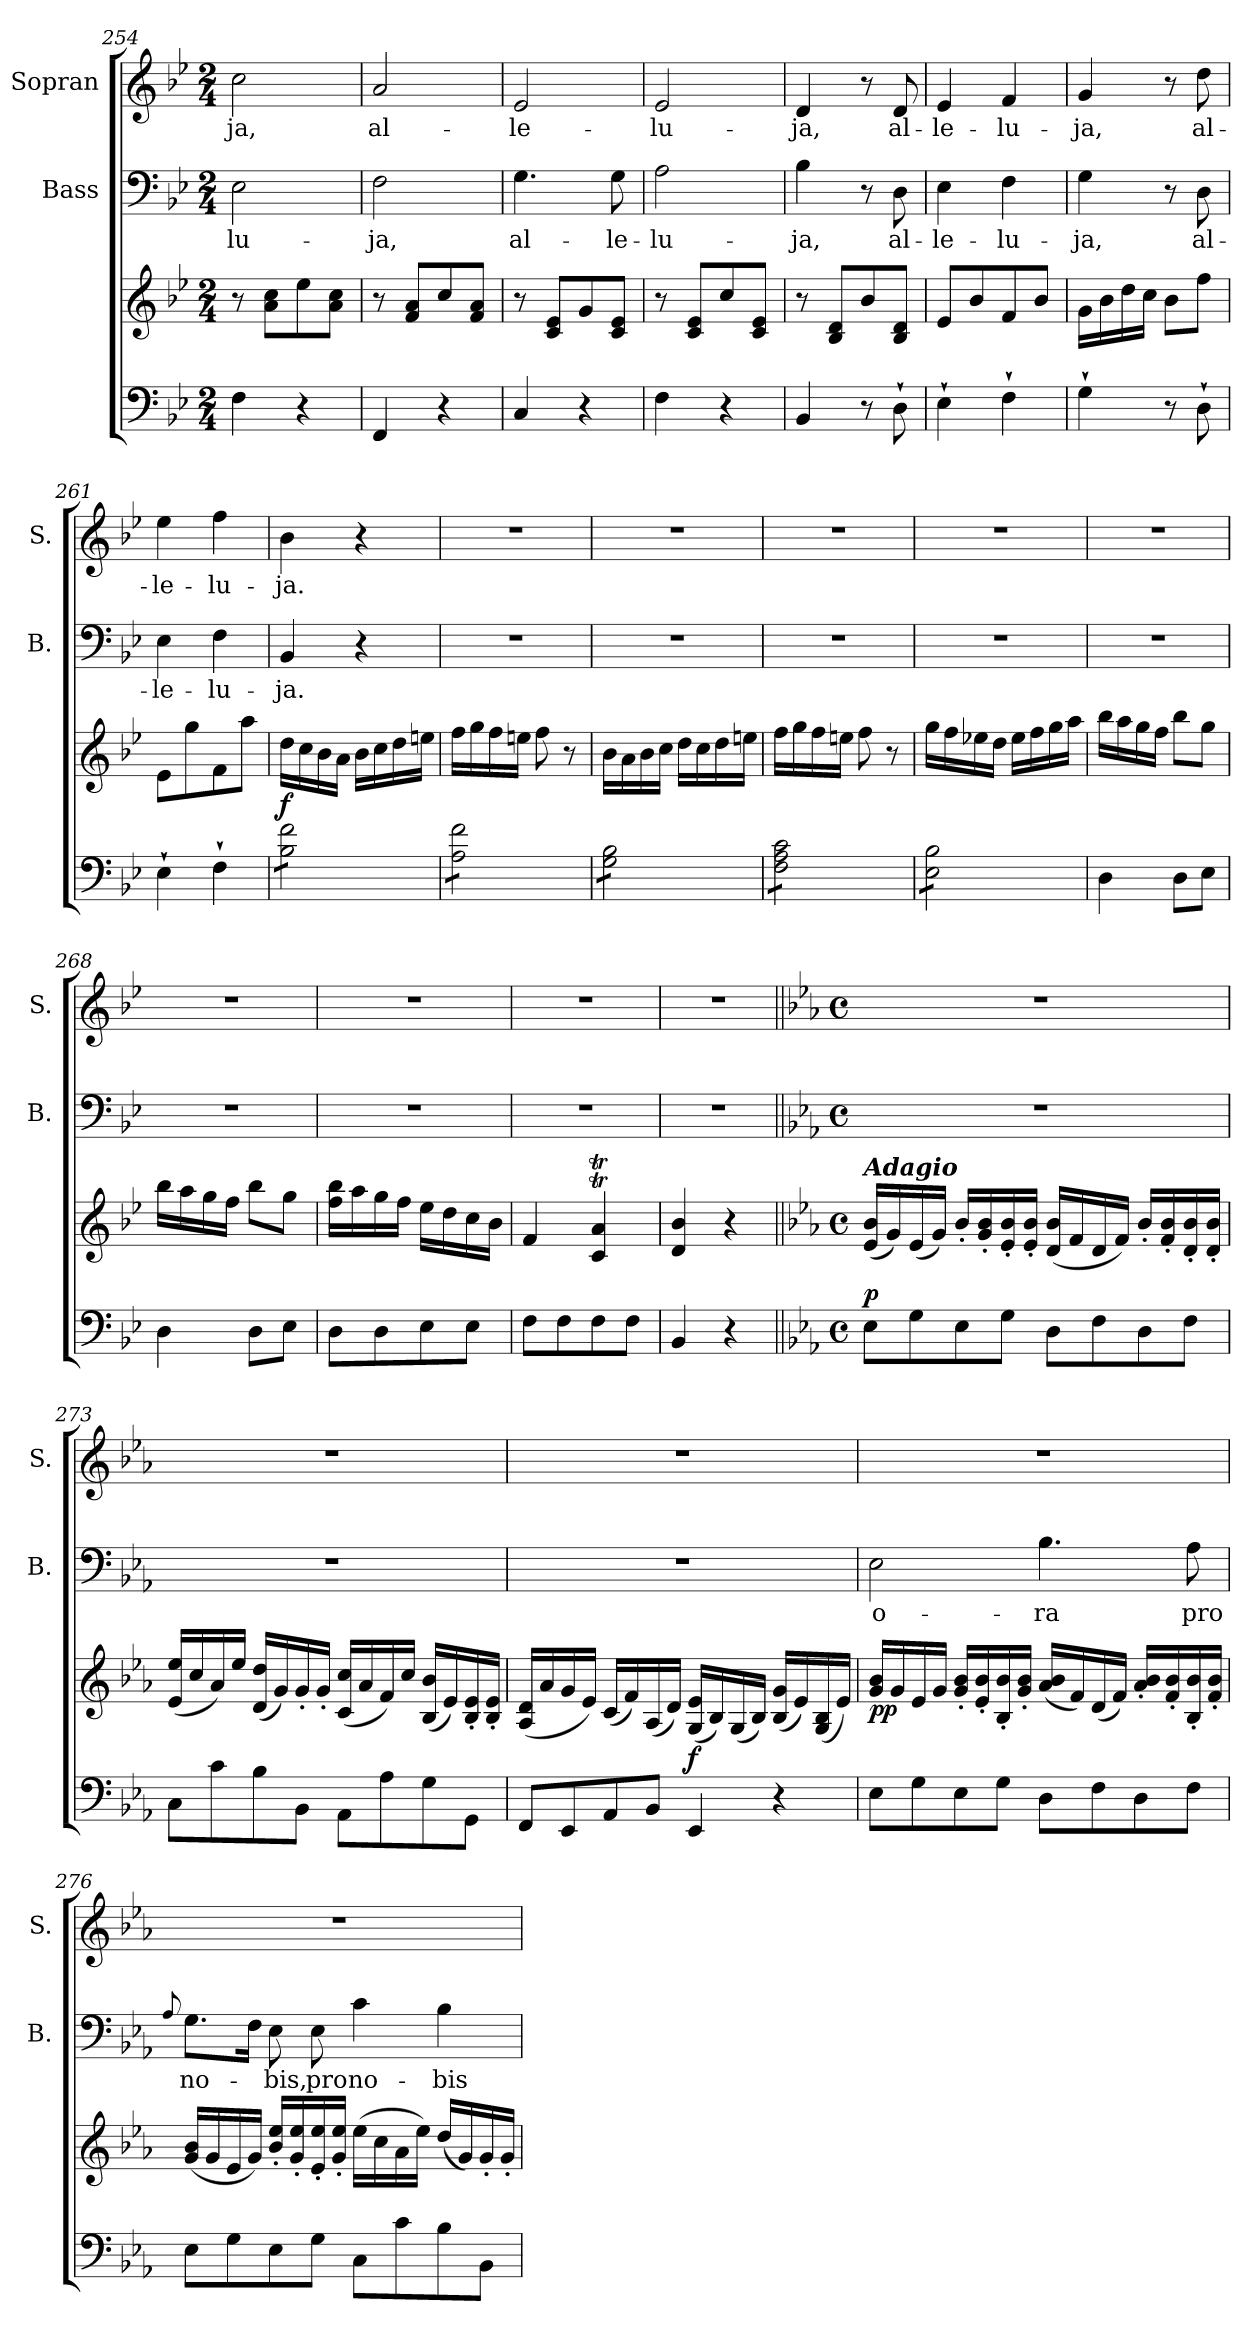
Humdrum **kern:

**kern	**kern	**dynam	**kern	**text	**kern	**text
*part3	*part3	*part3	*part2	*part2	*part1	*part1
*staff4	*staff3	*staff3/4	*staff2	*staff2	*staff1	*staff1
*	*	*	*I"Bass	*	*I"Sopran	*
*	*	*	*I'B.	*	*I'S.	*
*clefF4	*clefG2	*	*clefF4	*	*clefG2	*
*k[b-e-]	*k[b-e-]	*	*k[b-e-]	*	*k[b-e-]	*
*B-:	*B-:	*	*B-:	*	*B-:	*
*M2/4	*M2/4	*	*M2/4	*	*M2/4	*
=254	=254	=254	=254	=254	=254	=254
!	!	!	!	!LO:LY:b	!	!LO:LY:b
4F\	8r	.	2E-\	-lu-	2cc\	-ja,
.	8a\ 8cc\L	.	.	.	.	.
4r	8ee-\	.	.	.	.	.
.	8a\ 8cc\J	.	.	.	.	.
=255	=255	=255	=255	=255	=255	=255
!	!	!	!	!LO:LY:b	!	!LO:LY:b
4FF/	8r	.	2F\	-ja,	2a/	al-
.	8f/ 8a/L	.	.	.	.	.
4r	8cc/	.	.	.	.	.
.	8f/ 8a/J	.	.	.	.	.
=256	=256	=256	=256	=256	=256	=256
!	!	!	!	!LO:LY:b	!	!LO:LY:b
4C/	8r	.	4.G\	al-	2e-/	-le-
.	8c/ 8e-/L	.	.	.	.	.
4r	8g/	.	.	.	.	.
!	!	!	!	!LO:LY:b	!	!
.	8c/ 8e-/J	.	8G\	-le-	.	.
=257	=257	=257	=257	=257	=257	=257
!	!	!	!	!LO:LY:b	!	!LO:LY:b
4F\	8r	.	2A\	-lu-	2e-/	-lu-
.	8c/ 8e-/L	.	.	.	.	.
4r	8cc/	.	.	.	.	.
.	8c/ 8e-/J	.	.	.	.	.
!!LO:PB:g=z
=258	=258	=258	=258	=258	=258	=258
!	!	!	!	!LO:LY:b	!	!LO:LY:b
4BB-/	8r	.	4B-\	-ja,	4d/	-ja,
.	8B-/ 8d/L	.	.	.	.	.
8r	8b-/	.	8r	.	8r	.
!	!	!	!	!LO:LY:b	!	!LO:LY:b
8D`>\	8B-/ 8d/J	.	8D\	al-	8d/	al-
=259	=259	=259	=259	=259	=259	=259
!	!	!	!	!LO:LY:b	!	!LO:LY:b
4E-`>\	8e-/L	.	4E-\	-le-	4e-/	-le-
.	8b-/	.	.	.	.	.
!	!	!	!	!LO:LY:b	!	!LO:LY:b
4F`>\	8f/	.	4F\	-lu-	4f/	-lu-
.	8b-/J	.	.	.	.	.
=260	=260	=260	=260	=260	=260	=260
!	!	!	!	!LO:LY:b	!	!LO:LY:b
4G`>\	16g\LL	.	4G\	-ja,	4g/	-ja,
.	16b-\	.	.	.	.	.
.	16dd\	.	.	.	.	.
.	16cc\JJ	.	.	.	.	.
8r	8b-\L	.	8r	.	8r	.
!	!	!	!	!LO:LY:b	!	!LO:LY:b
8D`>\	8ff\J	.	8D\	al-	8dd\	al-
=261	=261	=261	=261	=261	=261	=261
!	!	!	!	!LO:LY:b	!	!LO:LY:b
4E-`>\	8e-\L	.	4E-\	-le-	4ee-\	-le-
.	8gg\	.	.	.	.	.
!	!	!	!	!LO:LY:b	!	!LO:LY:b
4F`>\	8f\	.	4F\	-lu-	4ff\	-lu-
.	8aa\J	.	.	.	.	.
=262	=262	=262	=262	=262	=262	=262
!	!	!LO:DY:b	!	!LO:LY:b	!	!LO:LY:b
*tremolo	*	*	*	*	*	*
8B-\ 8f\L	16dd\LL	f	4BB-/	-ja.	4b-\	-ja.
.	16cc\	.	.	.	.	.
8B-\ 8f\	16b-\	.	.	.	.	.
.	16a\JJ	.	.	.	.	.
8B-\ 8f\	16b-\LL	.	4r	.	4r	.
.	16cc\	.	.	.	.	.
8B-\ 8f\J	16dd\	.	.	.	.	.
.	16een\JJ	.	.	.	.	.
=263	=263	=263	=263	=263	=263	=263
8A\ 8f\L	16ff\LL	.	2r	.	2r	.
.	16gg\	.	.	.	.	.
8A\ 8f\	16ff\	.	.	.	.	.
.	16een\JJ	.	.	.	.	.
8A\ 8f\	8ff\	.	.	.	.	.
8A\ 8f\J	8r	.	.	.	.	.
=264	=264	=264	=264	=264	=264	=264
8G\ 8B-\L	16b-\LL	.	2r	.	2r	.
.	16a\	.	.	.	.	.
8G\ 8B-\	16b-\	.	.	.	.	.
.	16cc\JJ	.	.	.	.	.
8G\ 8B-\	16dd\LL	.	.	.	.	.
.	16cc\	.	.	.	.	.
8G\ 8B-\J	16dd\	.	.	.	.	.
.	16een\JJ	.	.	.	.	.
!!LO:LB:g=z
=265	=265	=265	=265	=265	=265	=265
8F\ 8A\ 8c\L	16ff\LL	.	2r	.	2r	.
.	16gg\	.	.	.	.	.
8F\ 8A\ 8c\	16ff\	.	.	.	.	.
.	16een\JJ	.	.	.	.	.
8F\ 8A\ 8c\	8ff\	.	.	.	.	.
8F\ 8A\ 8c\J	8r	.	.	.	.	.
=266	=266	=266	=266	=266	=266	=266
8E-\ 8B-\L	16gg\LL	.	2r	.	2r	.
.	16ff\	.	.	.	.	.
8E-\ 8B-\	16ee-X\	.	.	.	.	.
.	16dd\JJ	.	.	.	.	.
8E-\ 8B-\	16ee-\LL	.	.	.	.	.
.	16ff\	.	.	.	.	.
8E-\ 8B-\J	16gg\	.	.	.	.	.
*Xtremolo	*	*	*	*	*	*
.	16aa\JJ	.	.	.	.	.
=267	=267	=267	=267	=267	=267	=267
4D\	16bb-\LL	.	2r	.	2r	.
.	16aa\	.	.	.	.	.
.	16gg\	.	.	.	.	.
.	16ff\JJ	.	.	.	.	.
8D\L	8bb-\L	.	.	.	.	.
8E-\J	8gg\J	.	.	.	.	.
=268	=268	=268	=268	=268	=268	=268
4D\	16bb-\LL	.	2r	.	2r	.
.	16aa\	.	.	.	.	.
.	16gg\	.	.	.	.	.
.	16ff\JJ	.	.	.	.	.
8D\L	8bb-\L	.	.	.	.	.
8E-\J	8gg\J	.	.	.	.	.
=269	=269	=269	=269	=269	=269	=269
8D\L	16ff\ 16bb-\LL	.	2r	.	2r	.
.	16aa\	.	.	.	.	.
8D\	16gg\	.	.	.	.	.
.	16ff\JJ	.	.	.	.	.
8E-\	16ee-\LL	.	.	.	.	.
.	16dd\	.	.	.	.	.
8E-\J	16cc\	.	.	.	.	.
.	16b-\JJ	.	.	.	.	.
=270	=270	=270	=270	=270	=270	=270
8F\L	4f/	.	2r	.	2r	.
8F\	.	.	.	.	.	.
8F\	4c/T 4a/T	.	.	.	.	.
8F\J	.	.	.	.	.	.
=271	=271	=271	=271	=271	=271	=271
4BB-/	4d/ 4b-/	.	2r	.	2r	.
4r	4r	.	.	.	.	.
!!LO:LB:g=z
=272||	=272||	=272||	=272||	=272||	=272||	=272||
*k[b-e-a-]	*k[b-e-a-]	*	*k[b-e-a-]	*	*k[b-e-a-]	*
*E-:	*E-:	*	*E-:	*	*E-:	*
*M4/4	*M4/4	*	*M4/4	*	*M4/4	*
*met(c)	*met(c)	*	*met(c)	*	*met(c)	*
!	!LO:TX:a:Bi:t=Adagio	!	!	!	!	!
!	!	!LO:DY:a=2	!	!	!	!
8E-\L	(<16e-/ 16b-/LL	p	1r	.	1r	.
.	16g/)	.	.	.	.	.
8G\	(<16e-/	.	.	.	.	.
.	16g/JJ)	.	.	.	.	.
8E-\	16b-'</LL	.	.	.	.	.
.	16g/'< 16b-/'<	.	.	.	.	.
8G\J	16e-/'< 16b-/'<	.	.	.	.	.
.	16e-/'< 16b-/'<JJ	.	.	.	.	.
8D\L	(<16d/ 16b-/LL	.	.	.	.	.
.	16f/	.	.	.	.	.
8F\	16d/	.	.	.	.	.
.	16f/JJ)	.	.	.	.	.
8D\	16b-'</LL	.	.	.	.	.
.	16f/'< 16b-/'<	.	.	.	.	.
8F\J	16d/'< 16b-/'<	.	.	.	.	.
.	16d/'< 16b-/'<JJ	.	.	.	.	.
=273	=273	=273	=273	=273	=273	=273
8C\L	(<16e-/ 16ee-/LL	.	1r	.	1r	.
.	16cc/	.	.	.	.	.
8c\	16a-/)	.	.	.	.	.
.	16ee-/JJ	.	.	.	.	.
8B-\	(<16d/ 16dd/LL	.	.	.	.	.
.	16g/)	.	.	.	.	.
8BB-\J	16g'</	.	.	.	.	.
.	16g'</JJ	.	.	.	.	.
8AA-\L	(<16c/ 16cc/LL	.	.	.	.	.
.	16a-/	.	.	.	.	.
8A-\	16f/)	.	.	.	.	.
.	16cc/JJ	.	.	.	.	.
8G\	(<16B-/ 16b-/LL	.	.	.	.	.
.	16e-/)	.	.	.	.	.
8GG\J	16B-/'< 16e-/'<	.	.	.	.	.
.	16B-/'< 16e-/'<JJ	.	.	.	.	.
=274	=274	=274	=274	=274	=274	=274
8FF/L	(<16A-/ 16d/LL	.	1r	.	1r	.
.	16a-/	.	.	.	.	.
8EE-/	16g/	.	.	.	.	.
.	16e-/JJ)	.	.	.	.	.
8AA-/	(<16c/LL	.	.	.	.	.
.	16f/)	.	.	.	.	.
8BB-/J	(<16A-/	.	.	.	.	.
.	16d/JJ)	.	.	.	.	.
!	!	!LO:DY:b	!	!	!	!
4EE-/	(<16G/ 16e-/LL	f	.	.	.	.
.	16B-/)	.	.	.	.	.
.	(<16G/	.	.	.	.	.
.	16B-/JJ)	.	.	.	.	.
4r	(<16B-/ 16g/LL	.	.	.	.	.
.	16e-/)	.	.	.	.	.
.	(<16G/ 16B-/	.	.	.	.	.
.	16e-/JJ)	.	.	.	.	.
!!LO:PB:g=z
=275	=275	=275	=275	=275	=275	=275
!	!	!LO:DY:b	!	!LO:LY:b	!	!
8E-\L	16g/ 16b-/LL	pp	2E-\	o-	1r	.
.	16g/	.	.	.	.	.
8G\	16e-/	.	.	.	.	.
.	16g/JJ	.	.	.	.	.
8E-\	16g/'< 16b-/'<LL	.	.	.	.	.
.	16e-/'< 16b-/'<	.	.	.	.	.
8G\J	16B-/'< 16b-/'<	.	.	.	.	.
.	16g/'< 16b-/'<JJ	.	.	.	.	.
!	!	!	!	!LO:LY:b	!	!
8D\L	(<16a-/ 16b-/LL	.	4.B-\	-ra	.	.
.	16f/)	.	.	.	.	.
8F\	(<16d/	.	.	.	.	.
.	16f/JJ)	.	.	.	.	.
8D\	16a-/'< 16b-/'<LL	.	.	.	.	.
.	16f/'< 16b-/'<	.	.	.	.	.
!	!	!	!	!LO:LY:b	!	!
8F\J	16B-/'< 16b-/'<	.	8A-\	pro	.	.
.	16f/'< 16b-/'<JJ	.	.	.	.	.
=276	=276	=276	=276	=276	=276	=276
.	.	.	8qqA-/	.	.	.
!	!	!	!	!LO:LY:b	!	!
8E-\L	(<16g/ 16b-/LL	.	8.G\L	no-	1r	.
.	16g/	.	.	.	.	.
8G\	16e-/	.	.	.	.	.
.	16g/JJ)	.	16F\Jk	.	.	.
!	!	!	!	!LO:LY:b	!	!
8E-\	16b-/'< 16ee-/'<LL	.	8E-\	-bis,	.	.
.	16g/'< 16ee-/'<	.	.	.	.	.
!	!	!	!	!LO:LY:b	!	!
8G\J	16e-/'< 16ee-/'<	.	8E-\	pro	.	.
.	16g/'< 16ee-/'<JJ	.	.	.	.	.
!	!	!	!	!LO:LY:b	!	!
8C\L	(>16ee-\LL	.	4c\	no-	.	.
.	16cc\	.	.	.	.	.
8c\	16a-\	.	.	.	.	.
.	16ee-\JJ)	.	.	.	.	.
!	!	!	!	!LO:LY:b	!	!
8B-\	(<16dd/LL	.	4B-\	-bis	.	.
.	16g/)	.	.	.	.	.
8BB-\J	16g'</	.	.	.	.	.
.	16g'</JJ	.	.	.	.	.
=	=	=	=	=	=	=
*-	*-	*-	*-	*-	*-	*-
